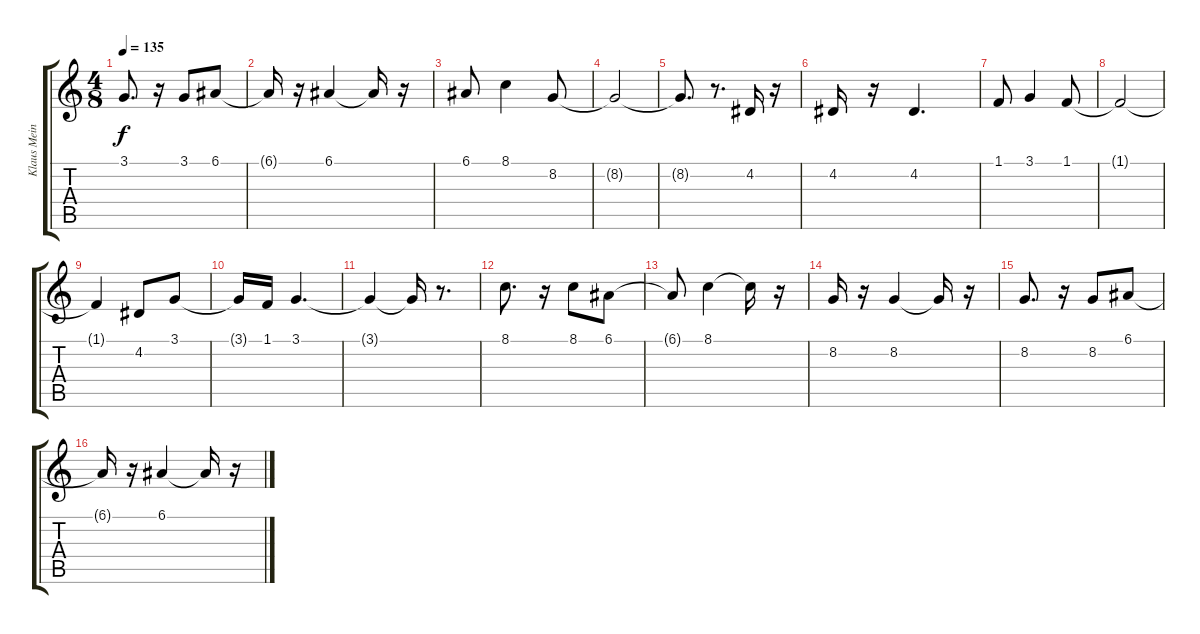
\track ("Klaus Meine" "Klaus Mein") {instrument altosax}
\staff {score tabs}
\tuning (E4 B3 G3 D3 A2 E2) {hide}
\ts (4 8)
\tempo 135
\clef g2
\ks c
3.1.8{d dy f} r.16 3.1.8 6.1.8 |
6.1{t}.16 r.16 6.1.4 6.1{t}.16 r.16 |
6.1.8 8.1.4 8.2.8 |
8.2{t}.2 |
8.2{t}.8{d} r.8{d} 4.2.16 r.16 |
4.2.16 r.16 4.2.4{d} |
1.1.8 3.1.4 1.1.8 |
1.1{t}.2 |
1.1{t}.4 4.2.8 3.1.8 |
3.1{t}.16 1.1.16 3.1.4{d} |
3.1{t}.4 3.1{t}.16 r.8{d} |
8.1.8{d} r.16 8.1.8 6.1.8 |
6.1{t}.8 8.1.4 8.1{t}.16 r.16 |
8.2.16 r.16 8.2.4 8.2{t}.16 r.16 |
8.2.8{d} r.16 8.2.8 6.1.8 |
6.1{t}.16 r.16 6.1.4 6.1{t}.16 r.16
